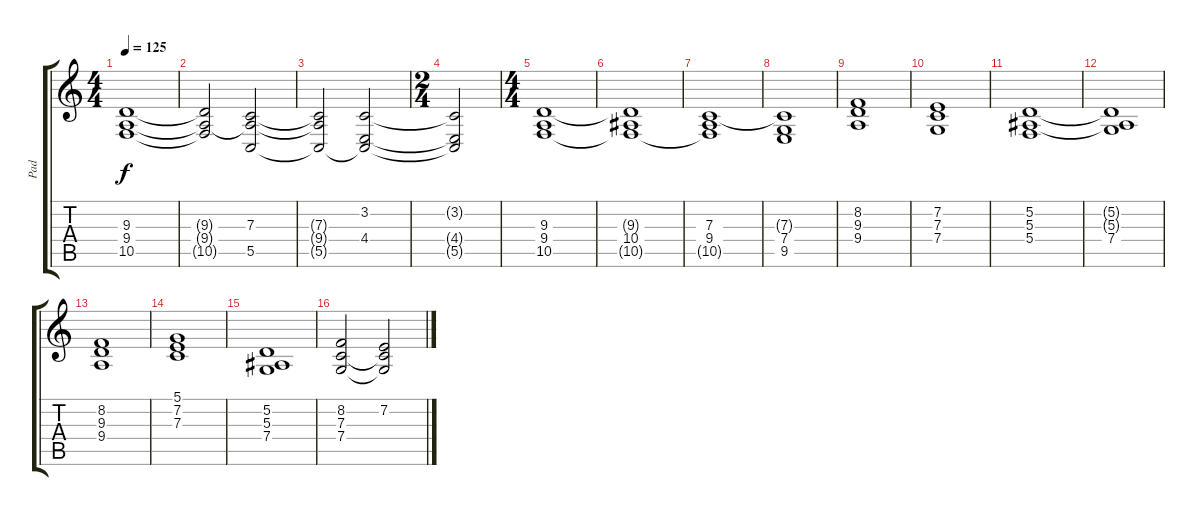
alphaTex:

\track ("Pad" "Pad") {instrument synthstrings2}
\staff {score tabs}
\tuning (D4 A3 F3 C3 G2 D2) {hide}
\ts (4 4)
\tempo 125
\clef g2
\ks c
(9.3 9.4 10.5).1{dy f instrument synthstrings2} |
(9.3{t} 9.4{t} 10.5{t}).2 (7.3 9.4{t} 5.5).2 |
(7.3{t} 9.4{t} 5.5{t}).2 (3.2 4.4 5.5{t}).2 |
\ts (2 4)
(3.2{t} 4.4{t} 5.5{t}).2 |
\ts (4 4)
(9.3 9.4 10.5).1 |
(9.3{t} 10.4 10.5{t}).1 |
(7.3 9.4 10.5{t}).1 |
(7.3{t} 7.4 9.5).1 |
(8.2 9.3 9.4).1 |
(7.2 7.3 7.4).1 |
(5.2 5.3 5.4).1 |
(5.2{t} 5.3{t} 7.4).1 |
(8.2 9.3 9.4).1 |
(5.1 7.2 7.3).1 |
(5.2 5.3 7.4).1 |
(8.2 7.3 7.4).2 (7.2 7.3{t} 7.4{t}).2
